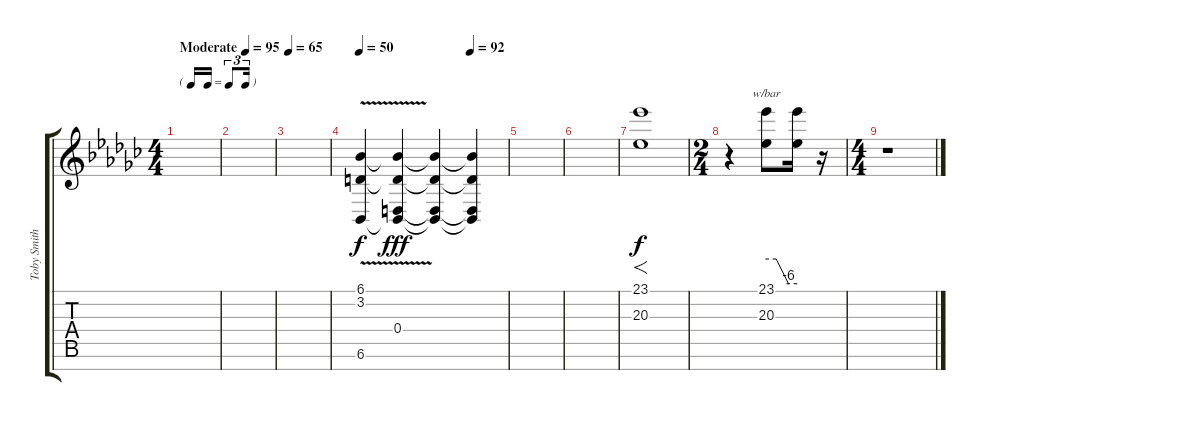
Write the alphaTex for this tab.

\track ("Toby Smith" "Toby Smith") {instrument stringensemble1}
\staff {score tabs}
\tuning (E4 B3 G3 D3 A2 E2 B1) {hide}
\ts (4 4)
\tf triplet16th
\tempo (95 "Moderate")
\tempo 85
\tempo (95 "Moderate")
\clef g2
\ks ebminor
|
|
\tempo 65
|
\tempo 50
\tempo (92 0.75)
(6.1{v} 3.2 6.6).4{volume 10} (6.1{t} 3.2{t} 0.4 6.6{t}).4{dy fff} (6.1{t} 3.2{t} 0.4{t} 6.6{t}).4{volume 2} (6.1{t} 3.2{t} 0.4{t} 6.6{t}).4 |
|
|
(23.1 20.3).1{f dy f volume 13} |
\ts (2 4)
r.4 (23.1 20.3).8{tbe (custom default 0 0 19 0 43 -24 60 -24)} (23.1{t} 20.3{t}).16{volume 0} r.16{volume 0} |
\ts (4 4)
r.1
